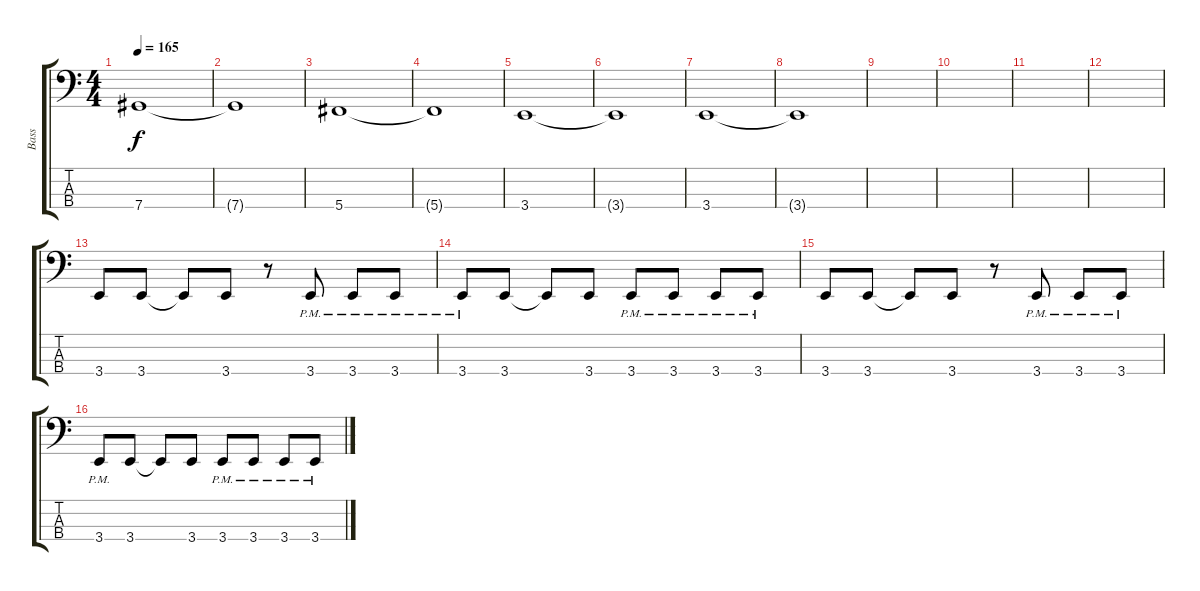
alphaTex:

\track ("Bass" "Bass") {instrument electricbassfinger}
\staff {score tabs}
\tuning (Gb2 Db2 Ab1 Db1) {hide}
\ts (4 4)
\tempo 165
\clef f4
\ks c
7.4.1{dy f instrument electricbassfinger} |
7.4{t}.1 |
5.4.1 |
5.4{t}.1 |
3.4.1 |
3.4{t}.1 |
3.4.1 |
3.4{t}.1 |
|
|
|
|
3.4.8 3.4.8 3.4{t}.8 3.4.8 r.8 3.4{pm}.8 3.4{pm}.8 3.4{pm}.8 |
3.4{pm}.8 3.4.8 3.4{t}.8 3.4.8 3.4{pm}.8 3.4{pm}.8 3.4{pm}.8 3.4{pm}.8 |
3.4.8 3.4.8 3.4{t}.8 3.4.8 r.8 3.4{pm}.8 3.4{pm}.8 3.4{pm}.8 |
3.4{pm}.8 3.4.8 3.4{t}.8 3.4.8 3.4{pm}.8 3.4{pm}.8 3.4{pm}.8 3.4{pm}.8
